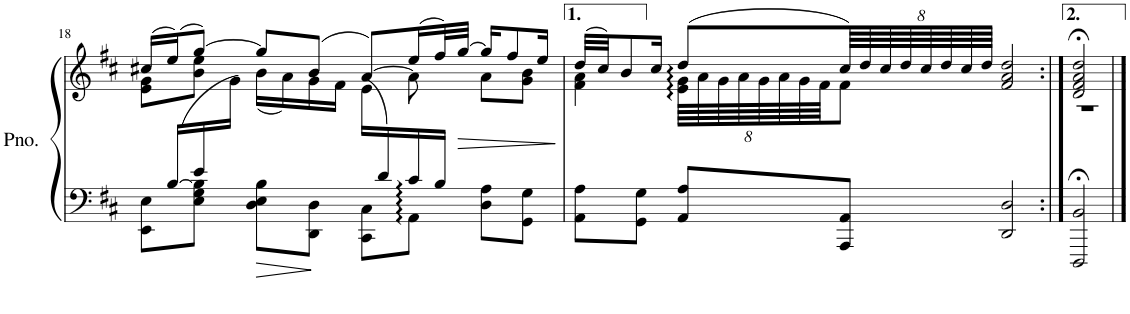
**kern	**kern	**dynam
*part1	*part1	*part1
*staff2	*staff1	*staff1/2
*I"Piano	*	*
*I'Pno.	*	*
!!LO:PB:g=z
*clefF4	*clefG2	*
*k[f#c#]	*k[f#c#]	*
*M4/4	*M4/4	*
*met(c)	*met(c)	*
=18	=18	=18
*^	*^	*
*	*^	*	*^	*
16ryy	16ryy	8EE\ 8E\L	(16cc#X/LL	8e\ 8g\L	8.ryy	.
.	([16B/LL	.	(16ee/J)	.	.	.
.	16e/	8E\ 8G\ 8B\]J	[8gg/J)	8b\ 8ee\J	.	.
.	2ryy	.	.	.	16g\JJ)	.
.	.	8D\ 8E\ 8B\L	8gg/L]	(16b\LL	4.ryy	.
.	.	.	.	16a\)	.	.
.	.	8DD\ 8D\J	(8b/J	16g\	.	.
.	.	.	.	16f#\JJ	.	.
.	.	8CC#\ 8C#\L	[8a/L)	(16e\LL	.	.
16d/)	.	.	.	8.ryy	.	.
16c#/	.	8AA\J	(16ee/L	.	8a\]	.
16B/JJ	4ryy	.	32ff#/L)	.	.	.
!	!	!	!	!	!	!LO:HP:b
.	.	.	[32gg/JJJ	.	.	>
4ryy	.	8D\ 8A\L	16gg/KL]	8a\L	4ryy	.
.	.	.	8ff#/	.	.	.
.	.	8GG\ 8G\J	.	8g\ 8b\J	.	.
.	16ryy	.	16ee/Jk	.	.	.
*v	*v	*v	*	*	*	*
*	*v	*v	*v	*
.	.	]
=19	=19	=19
*	*^	*
8AA\ 8A\L	(32dd/LLL	4f#\ 4a\	.
.	32cc#/JJ)	.	.
.	8b/	.	.
8GG\ 8G\J	.	.	.
.	16cc#/Jk	.	.
8AA/ 8A/L	(8dd/L	64e\ 64g\LLLL	.
.	.	64a\	.
.	.	64g\	.
.	.	64a\	.
.	.	64g\	.
.	.	64a\	.
.	.	64g\	.
.	.	64f#\JJJ	.
8AAA/ 8AA/J	64cc#/LLL)	8f#\J	.
.	64dd/	.	.
.	64cc#/	.	.
.	64dd/	.	.
.	64cc#/	.	.
.	64dd/	.	.
.	64cc#/	.	.
.	64dd/JJJJ	.	.
2DD/ 2D/	2f#/ 2a/ 2dd/	2ryy	.
=20:|!	=20:|!	=20:|!	=20:|!
2DDD/;< 2BB/;<	2d/;< 2f#/;< 2a/;< 2dd/;<	1r	.
2ryy	2ryy	.	.
*	*v	*v	*
==	==	==
*-	*-	*-
